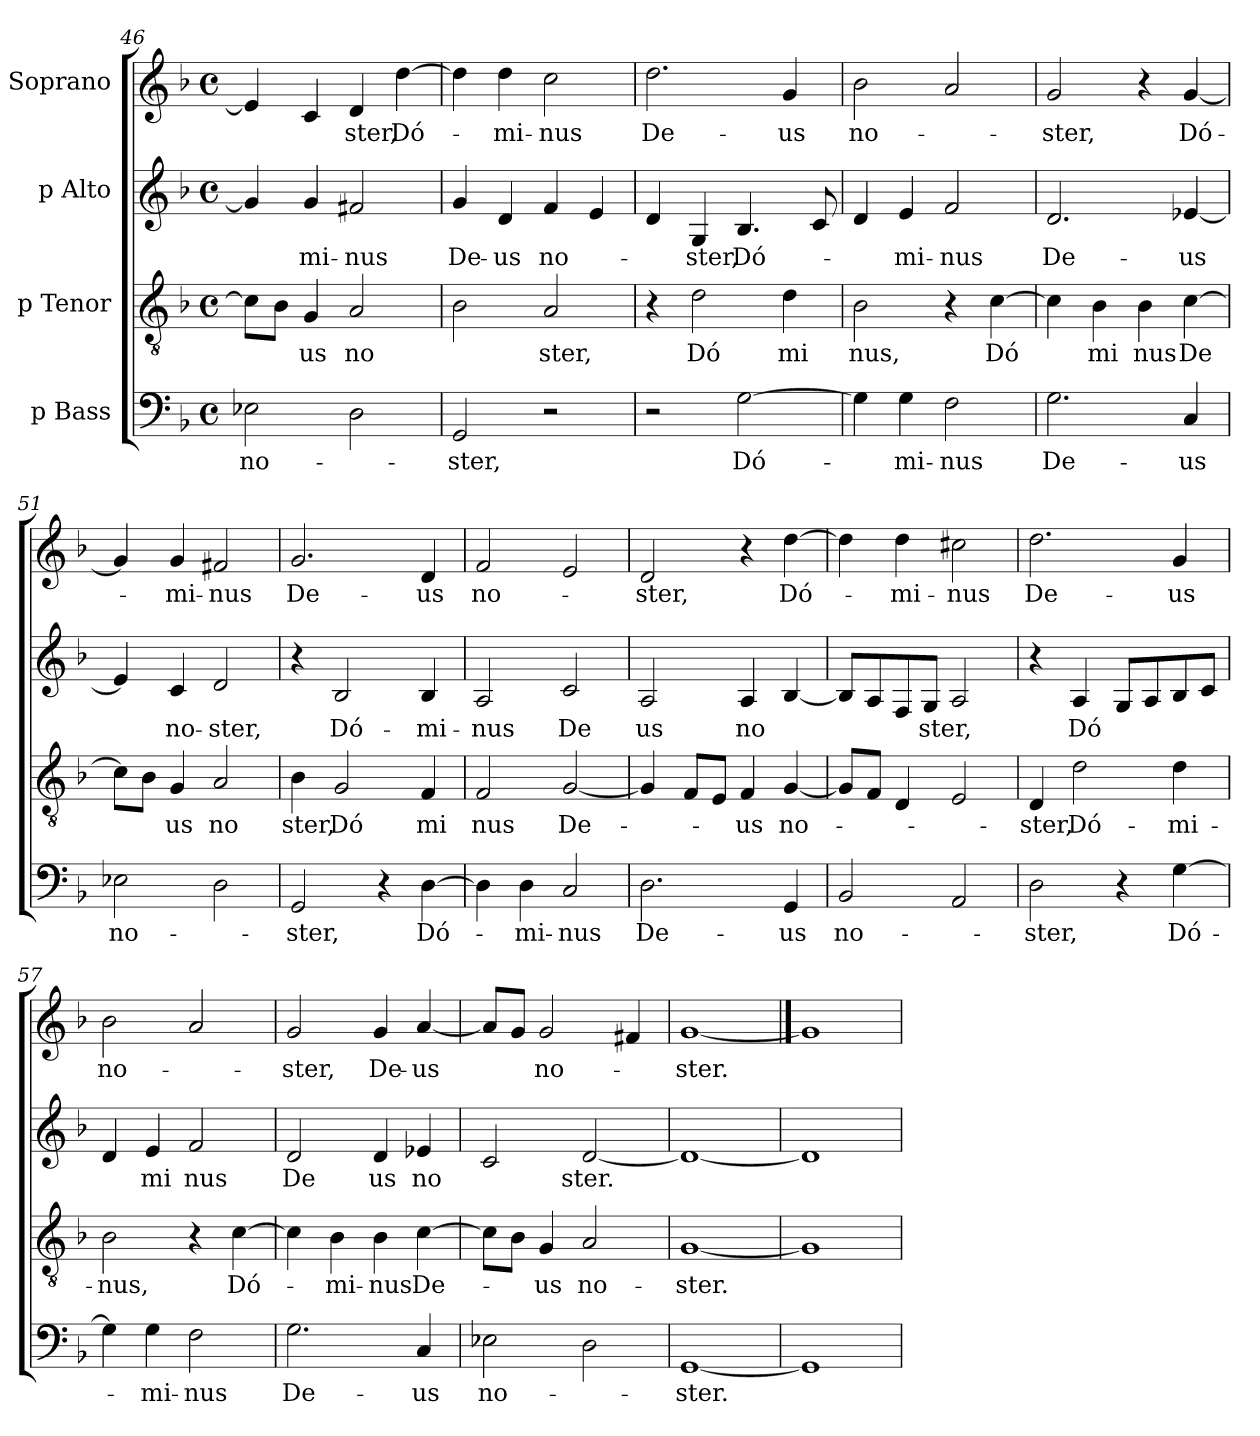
**kern	**text	**kern	**text	**kern	**text	**kern	**text
*part4	*part4	*part3	*part3	*part2	*part2	*part1	*part1
*staff4	*staff4	*staff3	*staff3	*staff2	*staff2	*staff1	*staff1
*I"p Bass	*	*I"p Tenor	*	*I"p Alto	*	*I"Soprano	*
*clefF4	*	*clefGv2	*	*clefG2	*	*clefG2	*
*k[b-]	*	*k[b-]	*	*k[b-]	*	*k[b-]	*
*F:	*	*F:	*	*F:	*	*F:	*
*M4/4	*	*M4/4	*	*M4/4	*	*M4/4	*
*met(c)	*	*met(c)	*	*met(c)	*	*met(c)	*
=46	=46	=46	=46	=46	=46	=46	=46
!	!LO:LY:b:cj	!	!	!	!	!	!
2E-X\	no-	8c\L]	.	4g/]	.	4e-/]	.
.	.	8B-\J	.	.	.	.	.
!	!	!	!LO:LY:b:cj	!	!LO:LY:b:cj	!	!
.	.	4G/	us	4g/	-mi-	4c/	.
!	!	!	!LO:LY:b:cj	!	!LO:LY:b:cj	!	!LO:LY:b:cj
2D\	.	2A/	no	2f#X/	-nus	4d/	-ster,
!	!	!	!	!	!	!	!LO:LY:b:cj
.	.	.	.	.	.	[>4dd\	Dó-
=47	=47	=47	=47	=47	=47	=47	=47
!	!LO:LY:b:cj	!	!	!	!LO:LY:b:cj	!	!
2GG/	-ster,	2B-\	.	4g/	De-	4dd\]	.
!	!	!	!	!	!LO:LY:b:cj	!	!LO:LY:b:cj
.	.	.	.	4d/	-us	4dd\	-mi-
!	!	!	!LO:LY:b:cj	!	!LO:LY:b:cj	!	!LO:LY:b:cj
2r	.	2A/	ster,	4f/	no-	2cc\	-nus
.	.	.	.	4e/	.	.	.
=48	=48	=48	=48	=48	=48	=48	=48
!	!	!	!	!	!	!	!LO:LY:b:cj
2r	.	4r	.	4d/	.	2.dd\	De-
!	!	!	!LO:LY:b:cj	!	!LO:LY:b:cj	!	!
.	.	2d\	Dó	4G/	-ster,	.	.
!	!LO:LY:b:cj	!	!	!	!LO:LY:b:cj	!	!
[>2G\	Dó-	.	.	4.B-/	Dó-	.	.
!	!	!	!LO:LY:b:cj	!	!	!	!LO:LY:b:cj
.	.	4d\	mi	.	.	4g/	-us
.	.	.	.	8c/	.	.	.
=49	=49	=49	=49	=49	=49	=49	=49
!	!	!	!LO:LY:b:cj	!	!	!	!LO:LY:b:cj
4G\]	.	2B-\	nus,	4d/	.	2b-\	no-
!	!LO:LY:b:cj	!	!	!	!LO:LY:b:cj	!	!
4G\	-mi-	.	.	4e/	-mi-	.	.
!	!LO:LY:b:cj	!	!	!	!LO:LY:b:cj	!	!
2F\	-nus	4r	.	2f/	-nus	2a/	.
!	!	!	!LO:LY:b:cj	!	!	!	!
.	.	[>4c\	Dó	.	.	.	.
=50	=50	=50	=50	=50	=50	=50	=50
!	!LO:LY:b:cj	!	!	!	!LO:LY:b:cj	!	!LO:LY:b:cj
2.G\	De-	4c\]	.	2.d/	De-	2g/	-ster,
!	!	!	!LO:LY:b:cj	!	!	!	!
.	.	4B-\	mi	.	.	.	.
!	!	!	!LO:LY:b:cj	!	!	!	!
.	.	4B-\	nus	.	.	4r	.
!	!LO:LY:b:cj	!	!LO:LY:b:cj	!	!LO:LY:b:cj	!	!LO:LY:b:cj
4C/	-us	[>4c\	De	[<4e-X/	-us	[<4g/	Dó-
=51	=51	=51	=51	=51	=51	=51	=51
!	!LO:LY:b:cj	!	!	!	!	!	!
2E-X\	no-	8c\L]	.	4e-/]	.	4g/]	.
.	.	8B-\J	.	.	.	.	.
!	!	!	!LO:LY:b:cj	!	!LO:LY:b:cj	!	!LO:LY:b:cj
.	.	4G/	us	4c/	no-	4g/	-mi-
!	!	!	!LO:LY:b:cj	!	!LO:LY:b:cj	!	!LO:LY:b:cj
2D\	.	2A/	no	2d/	-ster,	2f#X/	-nus
=52	=52	=52	=52	=52	=52	=52	=52
!	!LO:LY:b:cj	!	!LO:LY:b:cj	!	!	!	!LO:LY:b:cj
2GG/	-ster,	4B-\	ster,	4r	.	2.g/	De-
!	!	!	!LO:LY:b:cj	!	!LO:LY:b:cj	!	!
.	.	2G/	Dó	2B-/	Dó-	.	.
4r	.	.	.	.	.	.	.
!	!LO:LY:b:cj	!	!LO:LY:b:cj	!	!LO:LY:b:cj	!	!LO:LY:b:cj
[>4D\	Dó-	4F/	mi	4B-/	-mi-	4d/	-us
!!LO:LB:g=z
=53	=53	=53	=53	=53	=53	=53	=53
!	!	!	!LO:LY:b:cj	!	!LO:LY:b:cj	!	!LO:LY:b:cj
4D\]	.	2F/	nus	2A/	-nus	2f/	no-
!	!LO:LY:b:cj	!	!	!	!	!	!
4D\	-mi-	.	.	.	.	.	.
!	!LO:LY:b:cj	!	!LO:LY:b:cj	!	!LO:LY:b:cj	!	!
2C/	-nus	[<2G/	De-	2c/	De	2e/	.
=54	=54	=54	=54	=54	=54	=54	=54
!	!LO:LY:b:cj	!	!	!	!LO:LY:b:cj	!	!LO:LY:b:cj
2.D\	De-	4G/]	.	2A/	us	2d/	-ster,
.	.	8F/L	.	.	.	.	.
.	.	8E/J	.	.	.	.	.
!	!	!	!LO:LY:b:cj	!	!LO:LY:b:cj	!	!
.	.	4F/	-us	4A/	no	4r	.
!	!LO:LY:b:cj	!	!LO:LY:b:cj	!	!	!	!LO:LY:b:cj
4GG/	-us	[<4G/	no-	[<4B-/	.	[>4dd\	Dó-
=55	=55	=55	=55	=55	=55	=55	=55
!	!LO:LY:b:cj	!	!	!	!	!	!
2BB-/	no-	8G/L]	.	8B-/L]	.	4dd\]	.
.	.	8F/J	.	8A/	.	.	.
!	!	!	!	!	!	!	!LO:LY:b:cj
.	.	4D/	.	8F/	.	4dd\	-mi-
!	!	!	!	!	!LO:LY:b	!	!
.	.	.	.	8G/J	ster,	.	.
!	!	!	!	!	!	!	!LO:LY:b:cj
2AA/	.	2E/	.	2A/	.	2cc#X\	-nus
=56	=56	=56	=56	=56	=56	=56	=56
!	!LO:LY:b:cj	!	!LO:LY:b:cj	!	!	!	!LO:LY:b:cj
2D\	-ster,	4D/	-ster,	4r	.	2.dd\	De-
!	!	!	!LO:LY:b:cj	!	!LO:LY:b:cj	!	!
.	.	2d\	Dó-	4A/	Dó	.	.
4r	.	.	.	8G/L	.	.	.
.	.	.	.	8A/	.	.	.
!	!LO:LY:b:cj	!	!LO:LY:b:cj	!	!	!	!LO:LY:b:cj
[>4G\	Dó-	4d\	-mi-	8B-/	.	4g/	-us
.	.	.	.	8c/J	.	.	.
=57	=57	=57	=57	=57	=57	=57	=57
!	!	!	!LO:LY:b:cj	!	!	!	!LO:LY:b:cj
4G\]	.	2B-\	-nus,	4d/	.	2b-\	no-
!	!LO:LY:b:cj	!	!	!	!LO:LY:b:cj	!	!
4G\	-mi-	.	.	4e/	mi	.	.
!	!LO:LY:b:cj	!	!	!	!LO:LY:b:cj	!	!
2F\	-nus	4r	.	2f/	nus	2a/	.
!	!	!	!LO:LY:b:cj	!	!	!	!
.	.	[>4c\	Dó-	.	.	.	.
=58	=58	=58	=58	=58	=58	=58	=58
!	!LO:LY:b:cj	!	!	!	!LO:LY:b:cj	!	!LO:LY:b:cj
2.G\	De-	4c\]	.	2d/	De	2g/	-ster,
!	!	!	!LO:LY:b:cj	!	!	!	!
.	.	4B-\	-mi-	.	.	.	.
!	!	!	!LO:LY:b:cj	!	!LO:LY:b:cj	!	!LO:LY:b:cj
.	.	4B-\	-nus	4d/	us	4g/	De-
!	!LO:LY:b:cj	!	!LO:LY:b:cj	!	!LO:LY:b:cj	!	!LO:LY:b:cj
4C/	-us	[>4c\	De-	4e-X/	no	[<4a/	-us
=59	=59	=59	=59	=59	=59	=59	=59
!	!LO:LY:b:cj	!	!	!	!	!	!
2E-X\	no-	8c\L]	.	2c/	.	8a/L]	.
.	.	8B-\J	.	.	.	8g/J	.
!	!	!	!LO:LY:b:cj	!	!	!	!LO:LY:b:cj
.	.	4G/	-us	.	.	2g/	no-
!	!	!	!LO:LY:b:cj	!	!LO:LY:b:cj	!	!
2D\	.	2A/	no-	[<2d/	ster.	.	.
.	.	.	.	.	.	4f#X/	.
=60	=60	=60	=60	=60	=60	=60	=60
!	!LO:LY:b:cj	!	!LO:LY:b:cj	!	!	!	!LO:LY:b:cj
[1GG	-ster.	[1G	-ster.	1d_	.	[1g	-ster.
=61	==61	=61	==61	=61	==61	==61	==61
1GG]	.	1G]	.	1d]	.	1g]	.
=	=	=	=	=	=	=	=
*-	*-	*-	*-	*-	*-	*-	*-
